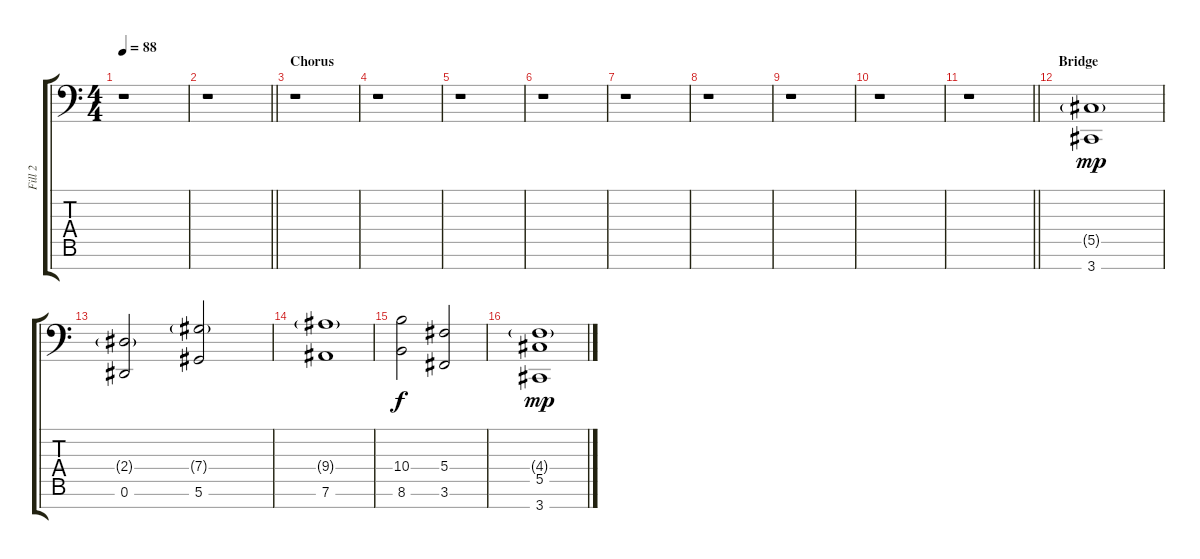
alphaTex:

\track ("Fill 2" "Fill 2") {instrument stringensemble1}
\staff {score tabs}
\tuning (Eb4 Bb3 Gb3 Db3 Ab2 Eb2 Bb1) {hide}
\ts (4 4)
\tempo 88
\clef f4
\ks c
r.1{dy mp} |
\barLineRight lightlight
r.1 |
\section ("" "Chorus")
r.1 |
r.1 |
r.1 |
r.1 |
r.1 |
r.1 |
r.1 |
r.1 |
\barLineRight lightlight
r.1 |
\section ("" "Bridge")
(5.5{g} 3.7).1 |
(2.4{g} 0.6).2 (7.4{g} 5.6).2 |
(9.4{g} 7.6).1 |
(10.4 8.6).2{dy f} (5.4 3.6).2 |
(4.4{g} 5.5 3.7).1{dy mp}
